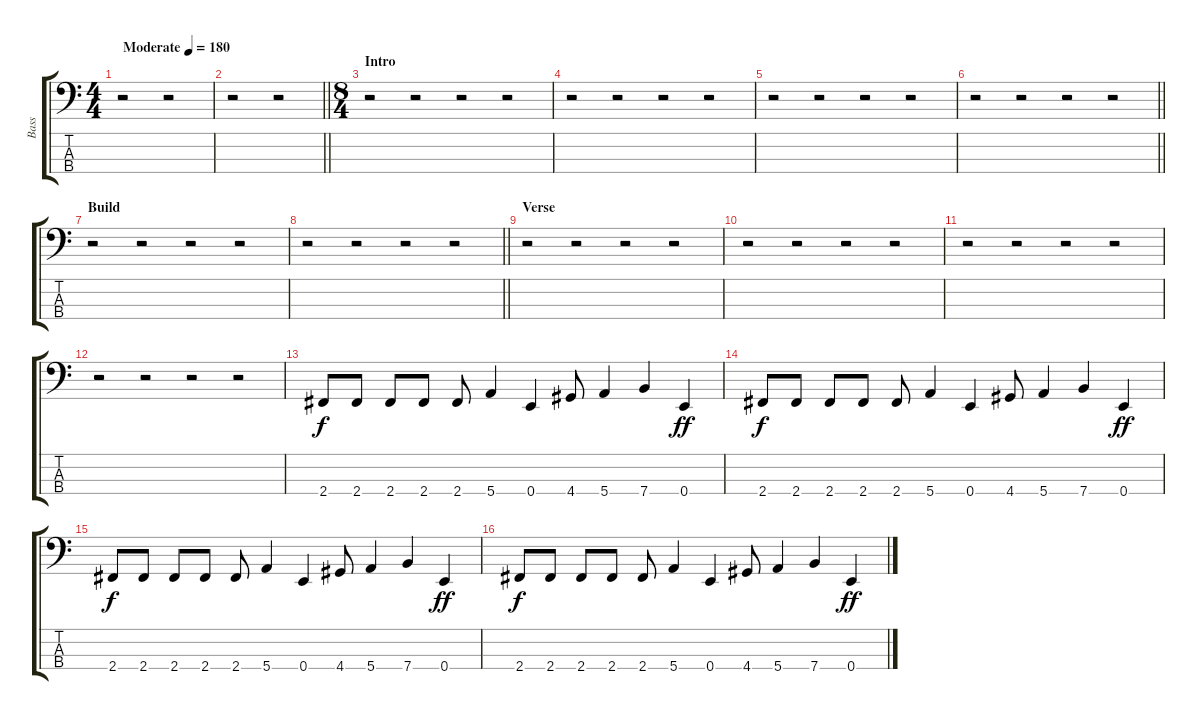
\track ("Bass" "Bass") {instrument electricbassfinger}
\staff {score tabs}
\tuning (G2 D2 A1 E1) {hide}
\ts (4 4)
\tempo (180 "Moderate")
\clef f4
\ks c
r.2{dy f instrument electricbassfinger} r.2 |
\barLineRight lightlight
r.2 r.2 |
\ts (8 4)
\section ("" "Intro")
r.2 r.2 r.2 r.2 |
r.2 r.2 r.2 r.2 |
r.2 r.2 r.2 r.2 |
\barLineRight lightlight
r.2 r.2 r.2 r.2 |
\section ("" "Build")
r.2 r.2 r.2 r.2 |
\barLineRight lightlight
r.2 r.2 r.2 r.2 |
\section ("" "Verse")
r.2 r.2 r.2 r.2 |
r.2 r.2 r.2 r.2 |
r.2 r.2 r.2 r.2 |
r.2 r.2 r.2 r.2 |
2.4.8 2.4.8 2.4.8 2.4.8 2.4.8 5.4.4 0.4.4 4.4.8 5.4.4 7.4.4 0.4.4{dy ff} |
2.4.8{dy f} 2.4.8 2.4.8 2.4.8 2.4.8 5.4.4 0.4.4 4.4.8 5.4.4 7.4.4 0.4.4{dy ff} |
2.4.8{dy f} 2.4.8 2.4.8 2.4.8 2.4.8 5.4.4 0.4.4 4.4.8 5.4.4 7.4.4 0.4.4{dy ff} |
2.4.8{dy f} 2.4.8 2.4.8 2.4.8 2.4.8 5.4.4 0.4.4 4.4.8 5.4.4 7.4.4 0.4.4{dy ff}
